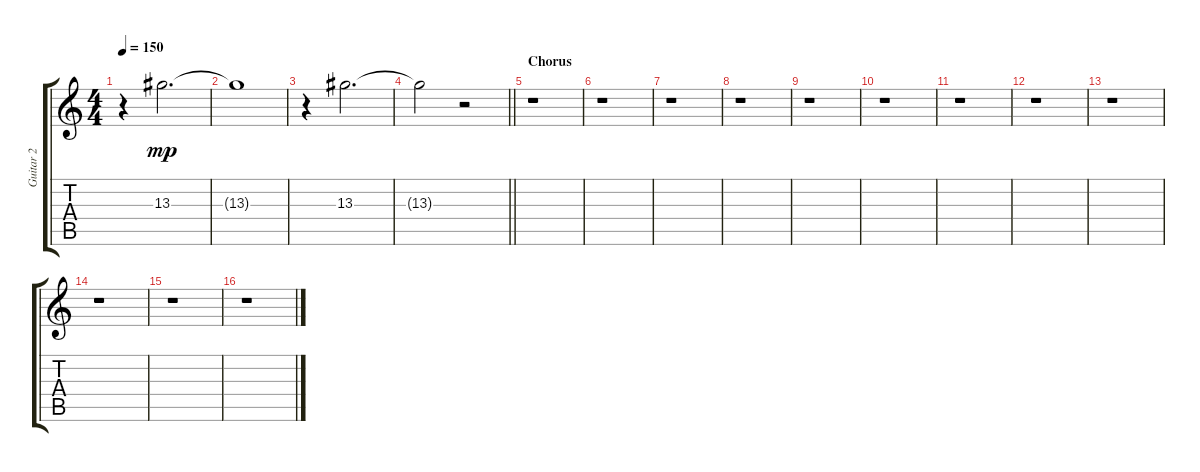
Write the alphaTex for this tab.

\track ("Guitar 2" "Guitar 2") {instrument electricguitarclean}
\staff {score tabs}
\tuning (E4 B3 G3 D3 A2 E2) {hide}
\ts (4 4)
\tempo 150
\clef g2
\ks c
r.4{dy mp} 13.3.2{d} |
13.3{t}.1 |
r.4 13.3.2{d} |
\barLineRight lightlight
13.3{t}.2 r.2 |
\section ("" "Chorus")
r.1 |
r.1 |
r.1 |
r.1 |
r.1 |
r.1 |
r.1 |
r.1 |
r.1 |
r.1 |
r.1 |
r.1
